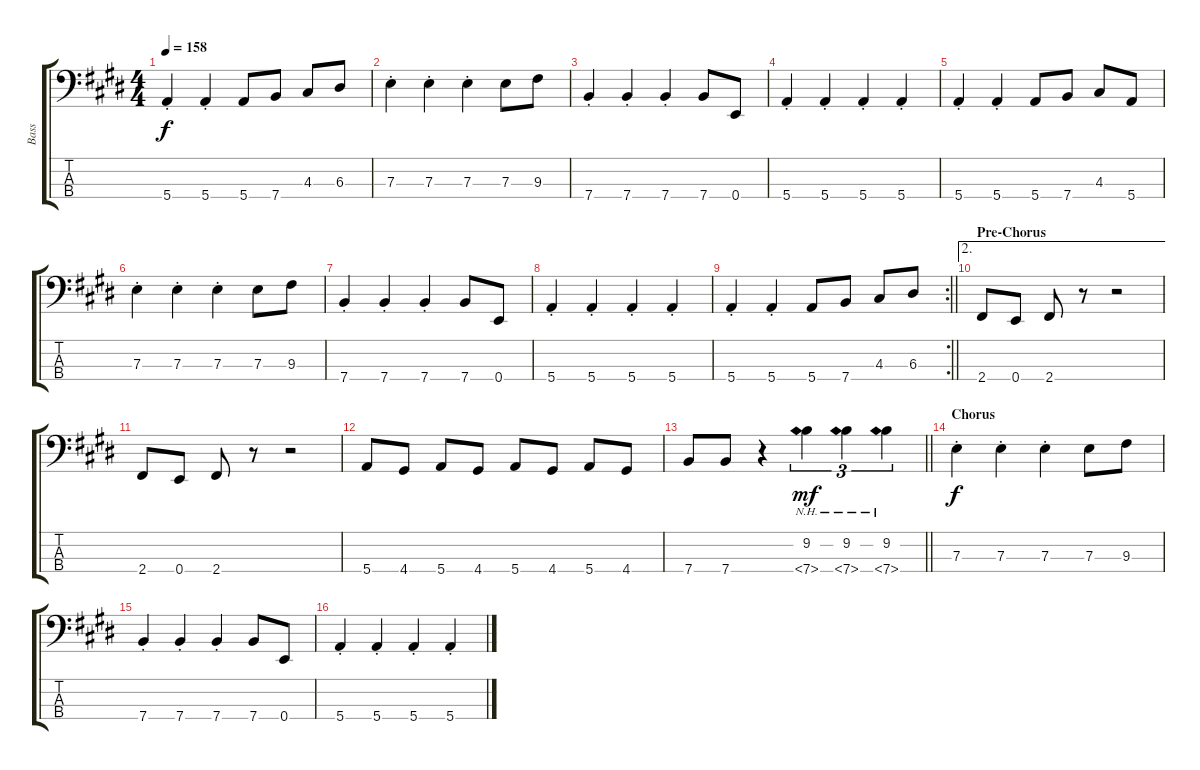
\track ("Bass" "Bass") {instrument electricbassfinger}
\staff {score tabs}
\tuning (G2 D2 A1 E1) {hide}
\ts (4 4)
\tempo 158
\clef f4
\ks e
5.4{st}.4{dy f} 5.4{st}.4 5.4.8 7.4.8 4.3.8 6.3.8 |
7.3{st}.4 7.3{st}.4 7.3{st}.4 7.3.8 9.3.8 |
7.4{st}.4 7.4{st}.4 7.4{st}.4 7.4.8 0.4.8 |
5.4{st}.4 5.4{st}.4 5.4{st}.4 5.4{st}.4 |
5.4{st}.4 5.4{st}.4 5.4.8 7.4.8 4.3.8 5.4.8 |
7.3{st}.4 7.3{st}.4 7.3{st}.4 7.3.8 9.3.8 |
7.4{st}.4 7.4{st}.4 7.4{st}.4 7.4.8 0.4.8 |
5.4{st}.4 5.4{st}.4 5.4{st}.4 5.4{st}.4 |
\rc 2
\barLineRight lightlight
5.4{st}.4 5.4{st}.4 5.4.8 7.4.8 4.3.8 6.3.8 |
\ae 2
\section ("" "Pre-Chorus")
2.4.8 0.4.8 2.4.8 r.8 r.2 |
2.4.8 0.4.8 2.4.8 r.8 r.2 |
5.4.8 4.4.8 5.4.8 4.4.8 5.4.8 4.4.8 5.4.8 4.4.8 |
\barLineRight lightlight
7.4.8 7.4.8 r.4 (9.2 7.4{nh}).4{tu (3 2) dy mf} (9.2 7.4{nh}).4{tu (3 2)} (9.2 7.4{nh}).4{tu (3 2)} |
\section ("" "Chorus")
7.3{st}.4{dy f} 7.3{st}.4 7.3{st}.4 7.3.8 9.3.8 |
7.4{st}.4 7.4{st}.4 7.4{st}.4 7.4.8 0.4.8 |
5.4{st}.4 5.4{st}.4 5.4{st}.4 5.4{st}.4
